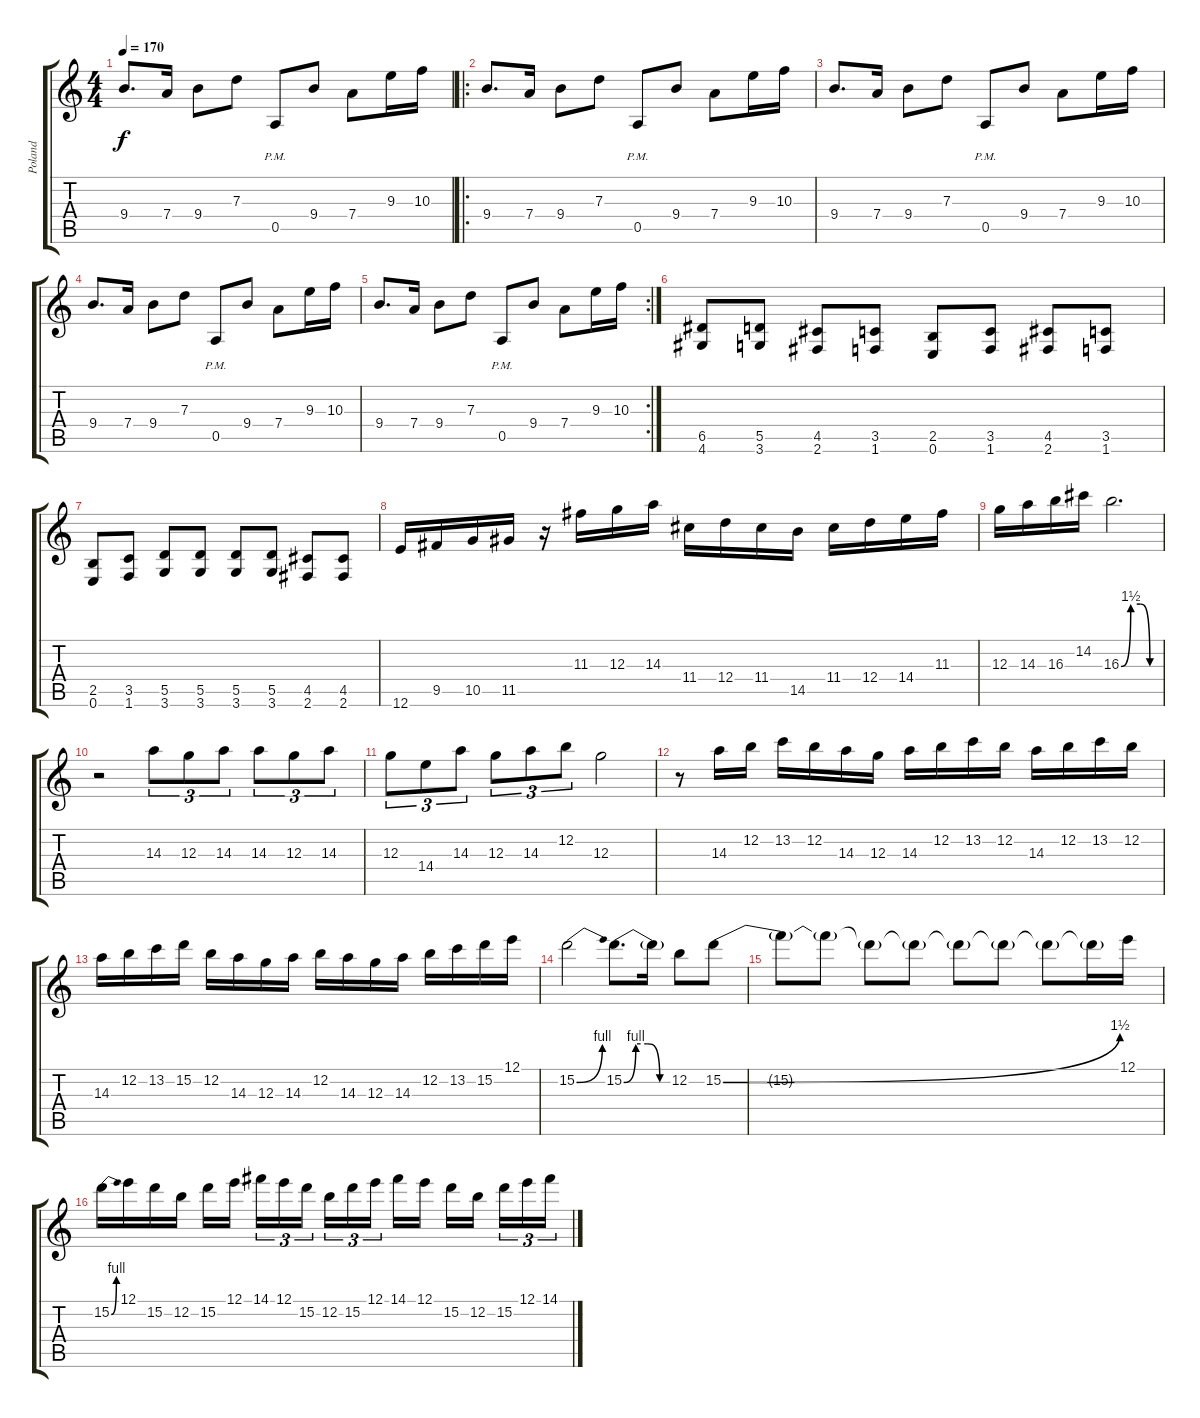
\track ("Poland" "Poland") {instrument distortionguitar}
\staff {score tabs}
\tuning (E4 B3 G3 D3 A2 E2) {hide}
\ts (4 4)
\tempo 170
\clef g2
\ks c
9.4.8{d dy f} 7.4.16 9.4.8 7.3.8 0.5{pm}.8 9.4.8 7.4.8 9.3.16 10.3.16 |
\ro
9.4.8{d} 7.4.16 9.4.8 7.3.8 0.5{pm}.8 9.4.8 7.4.8 9.3.16 10.3.16 |
9.4.8{d} 7.4.16 9.4.8 7.3.8 0.5{pm}.8 9.4.8 7.4.8 9.3.16 10.3.16 |
9.4.8{d} 7.4.16 9.4.8 7.3.8 0.5{pm}.8 9.4.8 7.4.8 9.3.16 10.3.16 |
\rc 2
9.4.8{d} 7.4.16 9.4.8 7.3.8 0.5{pm}.8 9.4.8 7.4.8 9.3.16 10.3.16 |
(6.5 4.6).8 (5.5 3.6).8 (4.5 2.6).8 (3.5 1.6).8 (2.5 0.6).8 (3.5 1.6).8 (4.5 2.6).8 (3.5 1.6).8 |
(2.5 0.6).8 (3.5 1.6).8 (5.5 3.6).8 (5.5 3.6).8 (5.5 3.6).8 (5.5 3.6).8 (4.5 2.6).8 (4.5 2.6).8 |
12.6.16 9.5.16 10.5.16 11.5.16 r.16 11.3.16 12.3.16 14.3.16 11.4.16 12.4.16 11.4.16 14.5.16 11.4.16 12.4.16 14.4.16 11.3.16 |
12.3.16 14.3.16 16.3.16 14.2.16 16.3{be (custom 0 0 15 6 30 6 45 0 60 0)}.2{d} |
r.2 14.3.8{tu (3 2)} 12.3.8{tu (3 2)} 14.3.8{tu (3 2)} 14.3.8{tu (3 2)} 12.3.8{tu (3 2)} 14.3.8{tu (3 2)} |
12.3.8{tu (3 2)} 14.4.8{tu (3 2)} 14.3.8{tu (3 2)} 12.3.8{tu (3 2)} 14.3.8{tu (3 2)} 12.2.8{tu (3 2)} 12.3.2 |
r.8 14.3.16 12.2.16 13.2.16 12.2.16 14.3.16 12.3.16 14.3.16 12.2.16 13.2.16 12.2.16 14.3.16 12.2.16 13.2.16 12.2.16 |
14.3.16 12.2.16 13.2.16 15.2.16 12.2.16 14.3.16 12.3.16 14.3.16 12.2.16 14.3.16 12.3.16 14.3.16 12.2.16 13.2.16 15.2.16 12.1.16 |
15.2{be (bend 0 0 60 4)}.2 15.2{be (custom 0 0 15 4 30 4 45 0 60 0)}.8{d} 15.2{t}.16 12.2.8 15.2{be (bend 0 0 60 6)}.8 |
15.2{t}.8 15.2{t}.8 15.2{t}.8 15.2{t}.8 15.2{t}.8 15.2{t}.8 15.2{t}.8 15.2{t}.16 12.1.16 |
15.2{be (bend 0 0 60 4)}.16 12.1.16 15.2.16 12.2.16 15.2.16 12.1.16{beam splitsecondary} 14.1.16{tu (3 2)} 12.1.16{tu (3 2)} 15.2.16{tu (3 2)} 12.2.16{tu (3 2)} 15.2.16{tu (3 2)} 12.1.16{tu (3 2) beam splitsecondary} 14.1.16 12.1.16 15.2.16 12.2.16{beam splitsecondary} 15.2.16{tu (3 2)} 12.1.16{tu (3 2)} 14.1.16{tu (3 2)}
